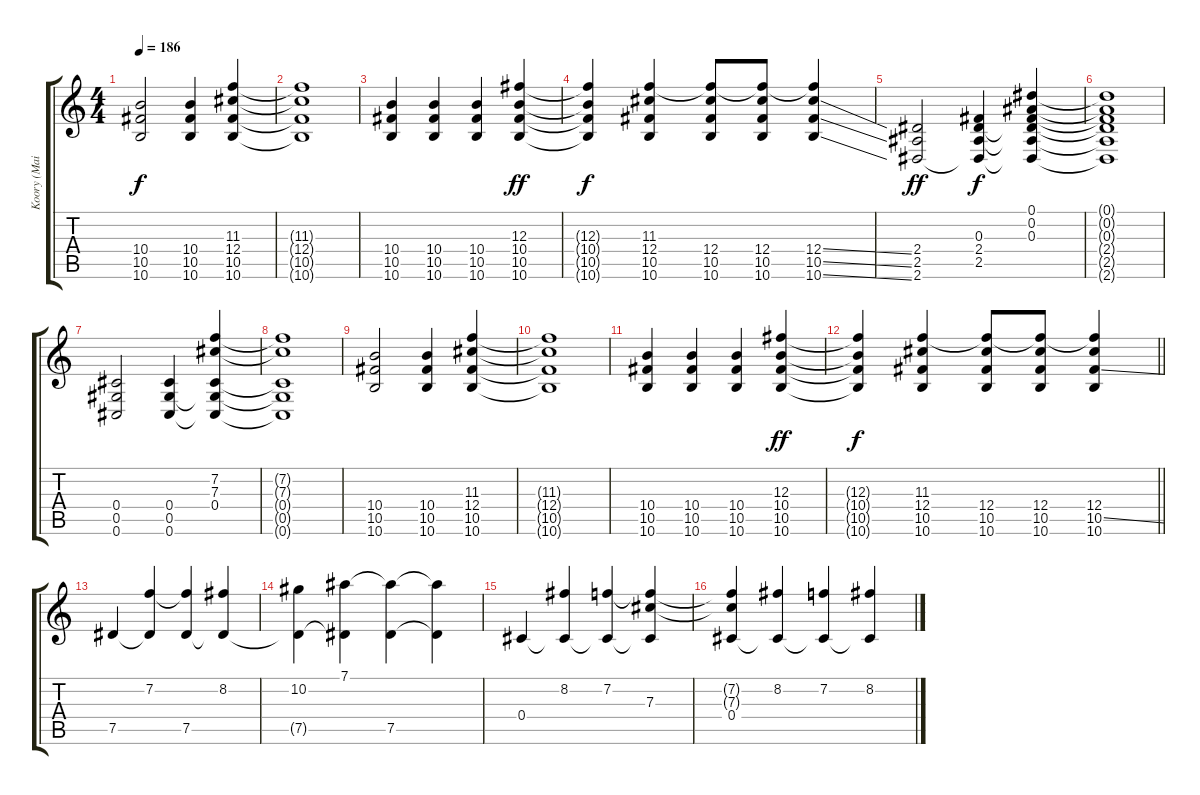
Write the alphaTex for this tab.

\track ("Koory (Main Guitar)" "Koory (Mai") {instrument distortionguitar}
\staff {score tabs}
\tuning (Eb4 Bb3 Gb3 Db3 Ab2 Db2) {hide}
\ts (4 4)
\tempo 186
\clef g2
\ks c
(10.4 10.5 10.6).2{dy f} (10.4 10.5 10.6).4 (11.3 12.4 10.5 10.6).4 |
(11.3{t} 12.4{t} 10.5{t} 10.6{t}).1 |
(10.4 10.5 10.6).4 (10.4 10.5 10.6).4 (10.4 10.5 10.6).4 (12.3 10.4 10.5 10.6).4{dy ff} |
(12.3{t} 10.4{t} 10.5{t} 10.6{t}).4{dy f} (11.3 12.4 10.5 10.6).4 (11.3{t} 12.4 10.5 10.6).8 (11.3{t} 12.4 10.5 10.6).8 (11.3{t} 12.4{ss} 10.5{ss} 10.6{ss}).4 |
(2.4 2.5 2.6).2{dy ff} (0.3 2.4 2.5 2.6{t}).4{dy f} (0.1 0.2 0.3 2.4{t} 2.5{t} 2.6{t}).4 |
(0.1{t} 0.2{t} 0.3{t} 2.4{t} 2.5{t} 2.6{t}).1 |
(0.4 0.5 0.6).2 (0.4 0.5 0.6).4 (7.2 7.3 0.4 0.5{t} 0.6{t}).4 |
(7.2{t} 7.3{t} 0.4{t} 0.5{t} 0.6{t}).1 |
(10.4 10.5 10.6).2 (10.4 10.5 10.6).4 (11.3 12.4 10.5 10.6).4 |
(11.3{t} 12.4{t} 10.5{t} 10.6{t}).1 |
(10.4 10.5 10.6).4 (10.4 10.5 10.6).4 (10.4 10.5 10.6).4 (12.3 10.4 10.5 10.6).4{dy ff} |
\barLineRight lightlight
(12.3{t} 10.4{t} 10.5{t} 10.6{t}).4{dy f} (11.3 12.4 10.5 10.6).4 (11.3{t} 12.4 10.5 10.6).8 (11.3{t} 12.4 10.5 10.6).8 (11.3{t} 12.4 10.5{ss} 10.6).4 |
7.5.4 (7.2 7.5{t}).4 (7.2{t} 7.5).4 (8.2 7.5{t}).4 |
(10.2 7.5{t}).4 (7.1 7.5{t}).4 (7.1{t} 7.5).4 (7.1{t} 7.5{t}).4 |
0.4.4 (8.2 0.4{t}).4 (7.2 0.4{t}).4 (7.2{t} 7.3 0.4{t}).4 |
(7.2{t} 7.3{t} 0.4).4 (8.2 0.4{t}).4 (7.2 0.4{t}).4 (8.2 0.4{t}).4
